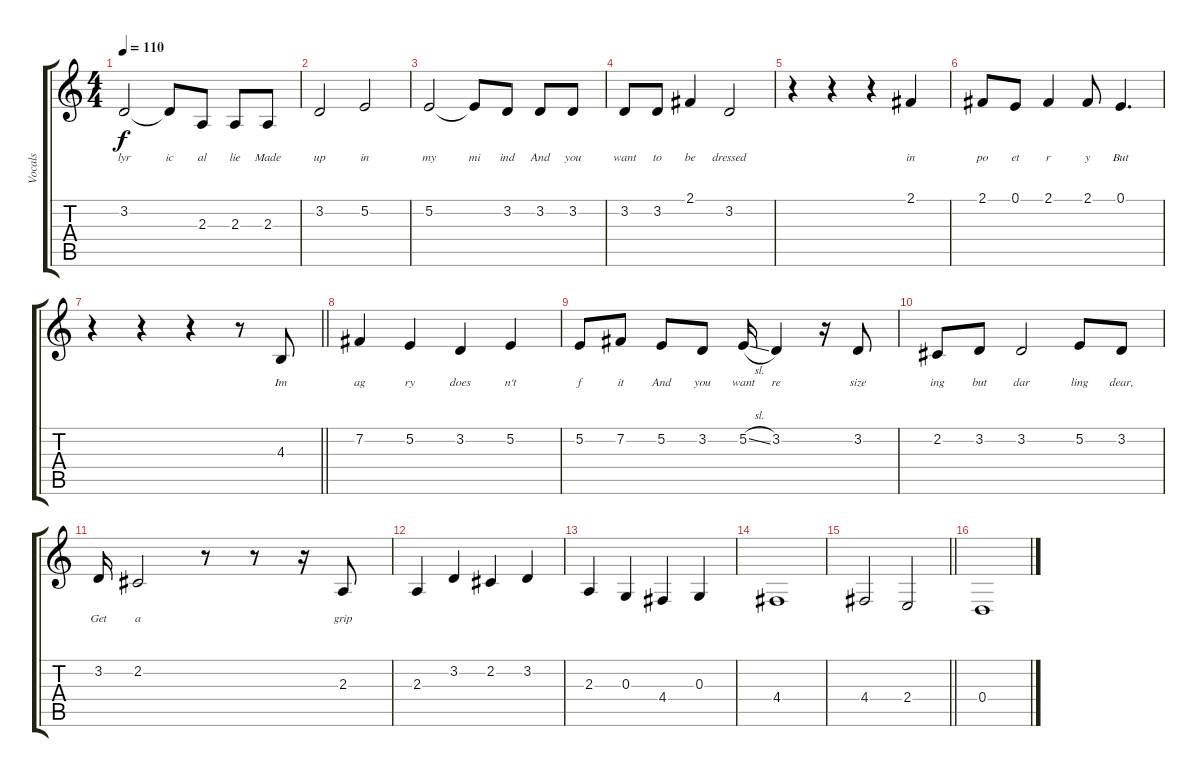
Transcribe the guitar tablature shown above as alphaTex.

\track ("Vocals" "Vocals") {instrument clarinet}
\staff {score tabs}
\tuning (E4 B3 G3 D3 A2 E2) {hide}
\ts (4 4)
\tempo 110
\clef g2
\ks c
3.2.2{lyrics (0 "lyr") lyrics (1 "") lyrics (2 "") lyrics (3 "") lyrics (4 "") dy f} 3.2{t}.8{lyrics (0 "ic") lyrics (1 "") lyrics (2 "") lyrics (3 "") lyrics (4 "")} 2.3.8{lyrics (0 "al") lyrics (1 "") lyrics (2 "") lyrics (3 "") lyrics (4 "")} 2.3.8{lyrics (0 "lie") lyrics (1 "") lyrics (2 "") lyrics (3 "") lyrics (4 "")} 2.3.8{lyrics (0 "Made") lyrics (1 "") lyrics (2 "") lyrics (3 "") lyrics (4 "")} |
3.2.2{lyrics (0 "up") lyrics (1 "") lyrics (2 "") lyrics (3 "") lyrics (4 "")} 5.2.2{lyrics (0 "in") lyrics (1 "") lyrics (2 "") lyrics (3 "") lyrics (4 "")} |
5.2.2{lyrics (0 "my") lyrics (1 "") lyrics (2 "") lyrics (3 "") lyrics (4 "")} 5.2{t}.8{lyrics (0 "mi") lyrics (1 "") lyrics (2 "") lyrics (3 "") lyrics (4 "")} 3.2.8{lyrics (0 "ind") lyrics (1 "") lyrics (2 "") lyrics (3 "") lyrics (4 "")} 3.2.8{lyrics (0 "And") lyrics (1 "") lyrics (2 "") lyrics (3 "") lyrics (4 "")} 3.2.8{lyrics (0 "you") lyrics (1 "") lyrics (2 "") lyrics (3 "") lyrics (4 "")} |
3.2.8{lyrics (0 "want") lyrics (1 "") lyrics (2 "") lyrics (3 "") lyrics (4 "")} 3.2.8{lyrics (0 "to") lyrics (1 "") lyrics (2 "") lyrics (3 "") lyrics (4 "")} 2.1.4{lyrics (0 "be") lyrics (1 "") lyrics (2 "") lyrics (3 "") lyrics (4 "")} 3.2.2{lyrics (0 "dressed") lyrics (1 "") lyrics (2 "") lyrics (3 "") lyrics (4 "")} |
r.4 r.4 r.4 2.1.4{lyrics (0 "in") lyrics (1 "") lyrics (2 "") lyrics (3 "") lyrics (4 "")} |
2.1.8{lyrics (0 "po") lyrics (1 "") lyrics (2 "") lyrics (3 "") lyrics (4 "")} 0.1.8{lyrics (0 "et") lyrics (1 "") lyrics (2 "") lyrics (3 "") lyrics (4 "")} 2.1.4{lyrics (0 "r") lyrics (1 "") lyrics (2 "") lyrics (3 "") lyrics (4 "")} 2.1.8{lyrics (0 "y") lyrics (1 "") lyrics (2 "") lyrics (3 "") lyrics (4 "")} 0.1.4{d lyrics (0 "But") lyrics (1 "") lyrics (2 "") lyrics (3 "") lyrics (4 "")} |
\barLineRight lightlight
r.4 r.4 r.4 r.8 4.3.8{lyrics (0 "Im") lyrics (1 "") lyrics (2 "") lyrics (3 "") lyrics (4 "")} |
7.2.4{lyrics (0 "ag") lyrics (1 "") lyrics (2 "") lyrics (3 "") lyrics (4 "")} 5.2.4{lyrics (0 "ry") lyrics (1 "") lyrics (2 "") lyrics (3 "") lyrics (4 "")} 3.2.4{lyrics (0 "does") lyrics (1 "") lyrics (2 "") lyrics (3 "") lyrics (4 "")} 5.2.4{lyrics (0 "n't") lyrics (1 "") lyrics (2 "") lyrics (3 "") lyrics (4 "")} |
5.2.8{lyrics (0 "f") lyrics (1 "") lyrics (2 "") lyrics (3 "") lyrics (4 "")} 7.2.8{lyrics (0 "it") lyrics (1 "") lyrics (2 "") lyrics (3 "") lyrics (4 "")} 5.2.8{lyrics (0 "And") lyrics (1 "") lyrics (2 "") lyrics (3 "") lyrics (4 "")} 3.2.8{lyrics (0 "you") lyrics (1 "") lyrics (2 "") lyrics (3 "") lyrics (4 "")} 5.2{sl}.16{lyrics (0 "want") lyrics (1 "") lyrics (2 "") lyrics (3 "") lyrics (4 "")} 3.2.4{lyrics (0 "re") lyrics (1 "") lyrics (2 "") lyrics (3 "") lyrics (4 "")} r.16 3.2.8{lyrics (0 "size") lyrics (1 "") lyrics (2 "") lyrics (3 "") lyrics (4 "")} |
2.2.8{lyrics (0 "ing") lyrics (1 "") lyrics (2 "") lyrics (3 "") lyrics (4 "")} 3.2.8{lyrics (0 "but") lyrics (1 "") lyrics (2 "") lyrics (3 "") lyrics (4 "")} 3.2.2{lyrics (0 "dar") lyrics (1 "") lyrics (2 "") lyrics (3 "") lyrics (4 "")} 5.2.8{lyrics (0 "ling") lyrics (1 "") lyrics (2 "") lyrics (3 "") lyrics (4 "")} 3.2.8{lyrics (0 "dear,") lyrics (1 "") lyrics (2 "") lyrics (3 "") lyrics (4 "")} |
3.2.16{lyrics (0 "Get") lyrics (1 "") lyrics (2 "") lyrics (3 "") lyrics (4 "")} 2.2.2{lyrics (0 "a") lyrics (1 "") lyrics (2 "") lyrics (3 "") lyrics (4 "")} r.8 r.8 r.16 2.3.8{lyrics (0 "grip") lyrics (1 "") lyrics (2 "") lyrics (3 "") lyrics (4 "")} |
2.3.4 3.2.4 2.2.4 3.2.4 |
2.3.4 0.3.4 4.4.4 0.3.4 |
4.4.1 |
\barLineRight lightlight
4.4.2 2.4.2 |
0.4.1
